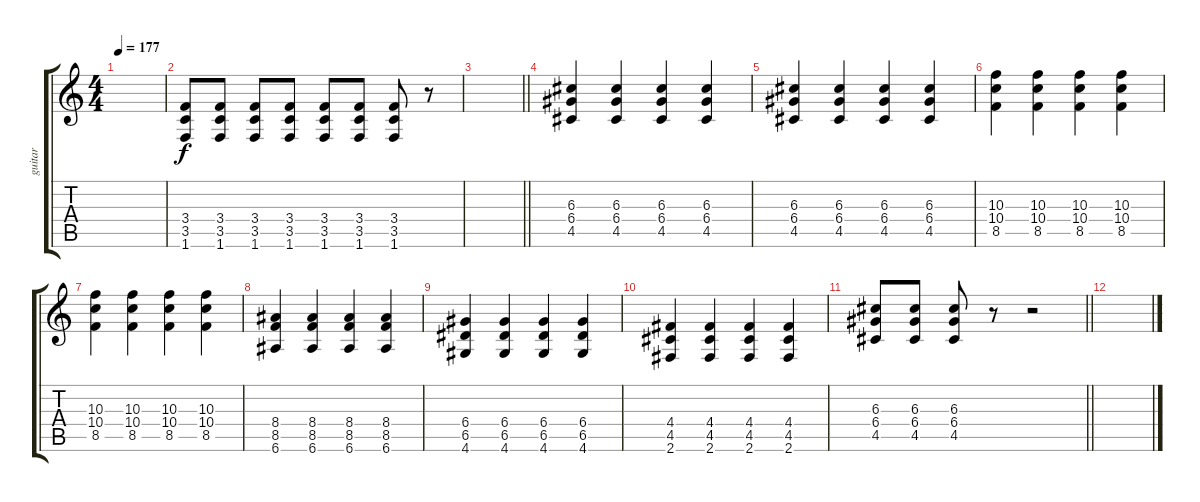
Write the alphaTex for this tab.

\track ("guitar" "guitar") {instrument distortionguitar}
\staff {score tabs}
\tuning (E4 B3 G3 D3 A2 E2) {hide}
\ts (4 4)
\tempo 177
\clef g2
\ks c
|
(3.4 3.5 1.6).8 (3.4 3.5 1.6).8 (3.4 3.5 1.6).8 (3.4 3.5 1.6).8 (3.4 3.5 1.6).8 (3.4 3.5 1.6).8 (3.4 3.5 1.6).8 r.8 |
\barLineRight lightlight
|
\section ("" "")
(6.3 6.4 4.5).4 (6.3 6.4 4.5).4 (6.3 6.4 4.5).4 (6.3 6.4 4.5).4 |
(6.3 6.4 4.5).4 (6.3 6.4 4.5).4 (6.3 6.4 4.5).4 (6.3 6.4 4.5).4 |
(10.3 10.4 8.5).4 (10.3 10.4 8.5).4 (10.3 10.4 8.5).4 (10.3 10.4 8.5).4 |
(10.3 10.4 8.5).4 (10.3 10.4 8.5).4 (10.3 10.4 8.5).4 (10.3 10.4 8.5).4 |
(8.4 8.5 6.6).4 (8.4 8.5 6.6).4 (8.4 8.5 6.6).4 (8.4 8.5 6.6).4 |
(6.4 6.5 4.6).4 (6.4 6.5 4.6).4 (6.4 6.5 4.6).4 (6.4 6.5 4.6).4 |
(4.4 4.5 2.6).4 (4.4 4.5 2.6).4 (4.4 4.5 2.6).4 (4.4 4.5 2.6).4 |
\barLineRight lightlight
(6.3 6.4 4.5).8 (6.3 6.4 4.5).8 (6.3 6.4 4.5).8 r.8 r.2 |
\section ("" "")
